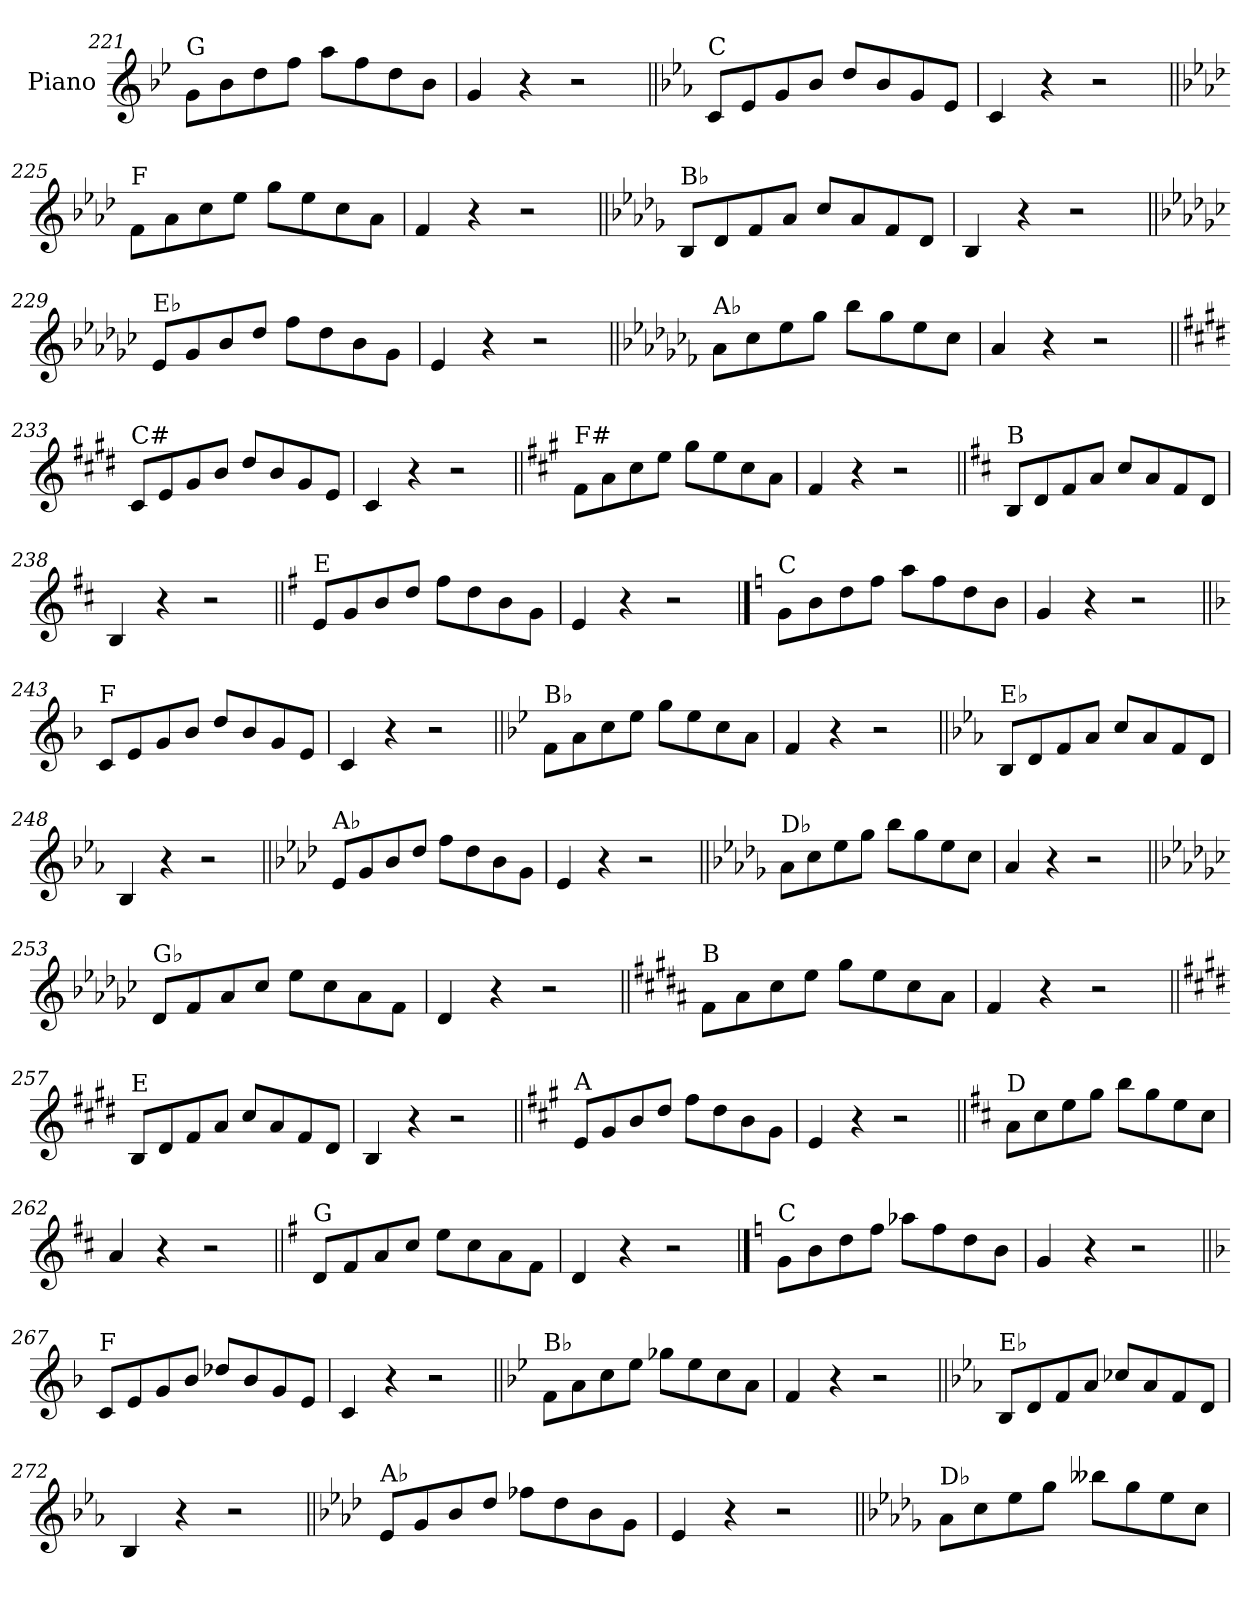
**kern
*part1
*staff1
*I"Piano
*I'Pno.
*clefG2
*k[b-e-]
=221
!LO:TX:a:t=G
8g\L
8b-\
8dd\
8ff\J
8aa\L
8ff\
8dd\
8b-\J
=222
4g/
4r
2r
!!LO:LB:g=z
=223||
*k[b-e-a-]
!LO:TX:a:t=C
8c/L
8e-/
8g/
8b-/J
8dd/L
8b-/
8g/
8e-/J
=224
4c/
4r
2r
=225||
*k[b-e-a-d-]
!LO:TX:a:t=F
8f\L
8a-\
8cc\
8ee-\J
8gg\L
8ee-\
8cc\
8a-\J
=226
4f/
4r
2r
=227||
*k[b-e-a-d-g-]
!LO:TX:a:t=B♭
8B-/L
8d-/
8f/
8a-/J
8cc/L
8a-/
8f/
8d-/J
=228
4B-/
4r
2r
!!LO:LB:g=z
=229||
*k[b-e-a-d-g-c-]
!LO:TX:a:t=E♭
8e-/L
8g-/
8b-/
8dd-/J
8ff\L
8dd-\
8b-\
8g-\J
=230
4e-/
4r
2r
=231||
*k[b-e-a-d-g-c-f-]
!LO:TX:a:t=A♭
8a-\L
8cc-\
8ee-\
8gg-\J
8bb-\L
8gg-\
8ee-\
8cc-\J
=232
4a-/
4r
2r
=233||
*k[f#c#g#d#]
!LO:TX:a:t=C#
8c#/L
8e/
8g#/
8b/J
8dd#/L
8b/
8g#/
8e/J
=234
4c#/
4r
2r
!!LO:LB:g=z
=235||
*k[f#c#g#]
!LO:TX:a:t=F#
8f#\L
8a\
8cc#\
8ee\J
8gg#\L
8ee\
8cc#\
8a\J
=236
4f#/
4r
2r
=237||
*k[f#c#]
!LO:TX:a:t=B
8B/L
8d/
8f#/
8a/J
8cc#/L
8a/
8f#/
8d/J
=238
4B/
4r
2r
=239||
*k[f#]
!LO:TX:a:t=E
8e/L
8g/
8b/
8dd/J
8ff#\L
8dd\
8b\
8g\J
=240
4e/
4r
2r
!!LO:PB:g=z
==241
*k[]
!LO:TX:a:t=C
8g\L
8b\
8dd\
8ff\J
8aa\L
8ff\
8dd\
8b\J
=242
4g/
4r
2r
=243||
*k[b-]
!LO:TX:a:t=F
8c/L
8e/
8g/
8b-/J
8dd/L
8b-/
8g/
8e/J
=244
4c/
4r
2r
=245||
*k[b-e-]
!LO:TX:a:t=B♭
8f\L
8a\
8cc\
8ee-\J
8gg\L
8ee-\
8cc\
8a\J
=246
4f/
4r
2r
!!LO:LB:g=z
=247||
*k[b-e-a-]
!LO:TX:a:t=E♭
8B-/L
8d/
8f/
8a-/J
8cc/L
8a-/
8f/
8d/J
=248
4B-/
4r
2r
=249||
*k[b-e-a-d-]
!LO:TX:a:t=A♭
8e-/L
8g/
8b-/
8dd-/J
8ff\L
8dd-\
8b-\
8g\J
=250
4e-/
4r
2r
=251||
*k[b-e-a-d-g-]
!LO:TX:a:t=D♭
8a-\L
8cc\
8ee-\
8gg-\J
8bb-\L
8gg-\
8ee-\
8cc\J
=252
4a-/
4r
2r
!!LO:LB:g=z
=253||
*k[b-e-a-d-g-c-]
!LO:TX:a:t=G♭
8d-/L
8f/
8a-/
8cc-/J
8ee-\L
8cc-\
8a-\
8f\J
=254
4d-/
4r
2r
=255||
*k[f#c#g#d#a#]
!LO:TX:a:t=B
8f#\L
8a#\
8cc#\
8ee\J
8gg#\L
8ee\
8cc#\
8a#\J
=256
4f#/
4r
2r
=257||
*k[f#c#g#d#]
!LO:TX:a:t=E
8B/L
8d#/
8f#/
8a/J
8cc#/L
8a/
8f#/
8d#/J
=258
4B/
4r
2r
!!LO:LB:g=z
=259||
*k[f#c#g#]
!LO:TX:a:t=A
8e/L
8g#/
8b/
8dd/J
8ff#\L
8dd\
8b\
8g#\J
=260
4e/
4r
2r
=261||
*k[f#c#]
!LO:TX:a:t=D
8a\L
8cc#\
8ee\
8gg\J
8bb\L
8gg\
8ee\
8cc#\J
=262
4a/
4r
2r
=263||
*k[f#]
!LO:TX:a:t=G
8d/L
8f#/
8a/
8cc/J
8ee\L
8cc\
8a\
8f#\J
=264
4d/
4r
2r
!!LO:LB:g=z
==265
*k[]
!LO:TX:a:t=C
8g\L
8b\
8dd\
8ff\J
8aa-X\L
8ff\
8dd\
8b\J
=266
4g/
4r
2r
=267||
*k[b-]
!LO:TX:a:t=F
8c/L
8e/
8g/
8b-/J
8dd-X/L
8b-/
8g/
8e/J
=268
4c/
4r
2r
=269||
*k[b-e-]
!LO:TX:a:t=B♭
8f\L
8a\
8cc\
8ee-\J
8gg-X\L
8ee-\
8cc\
8a\J
=270
4f/
4r
2r
!!LO:LB:g=z
=271||
*k[b-e-a-]
!LO:TX:a:t=E♭
8B-/L
8d/
8f/
8a-/J
8cc-X/L
8a-/
8f/
8d/J
=272
4B-/
4r
2r
=273||
*k[b-e-a-d-]
!LO:TX:a:t=A♭
8e-/L
8g/
8b-/
8dd-/J
8ff-X\L
8dd-\
8b-\
8g\J
=274
4e-/
4r
2r
=275||
*k[b-e-a-d-g-]
!LO:TX:a:t=D♭
8a-\L
8cc\
8ee-\
8gg-\J
8bb--X\L
8gg-\
8ee-\
8cc\J
=
*-
